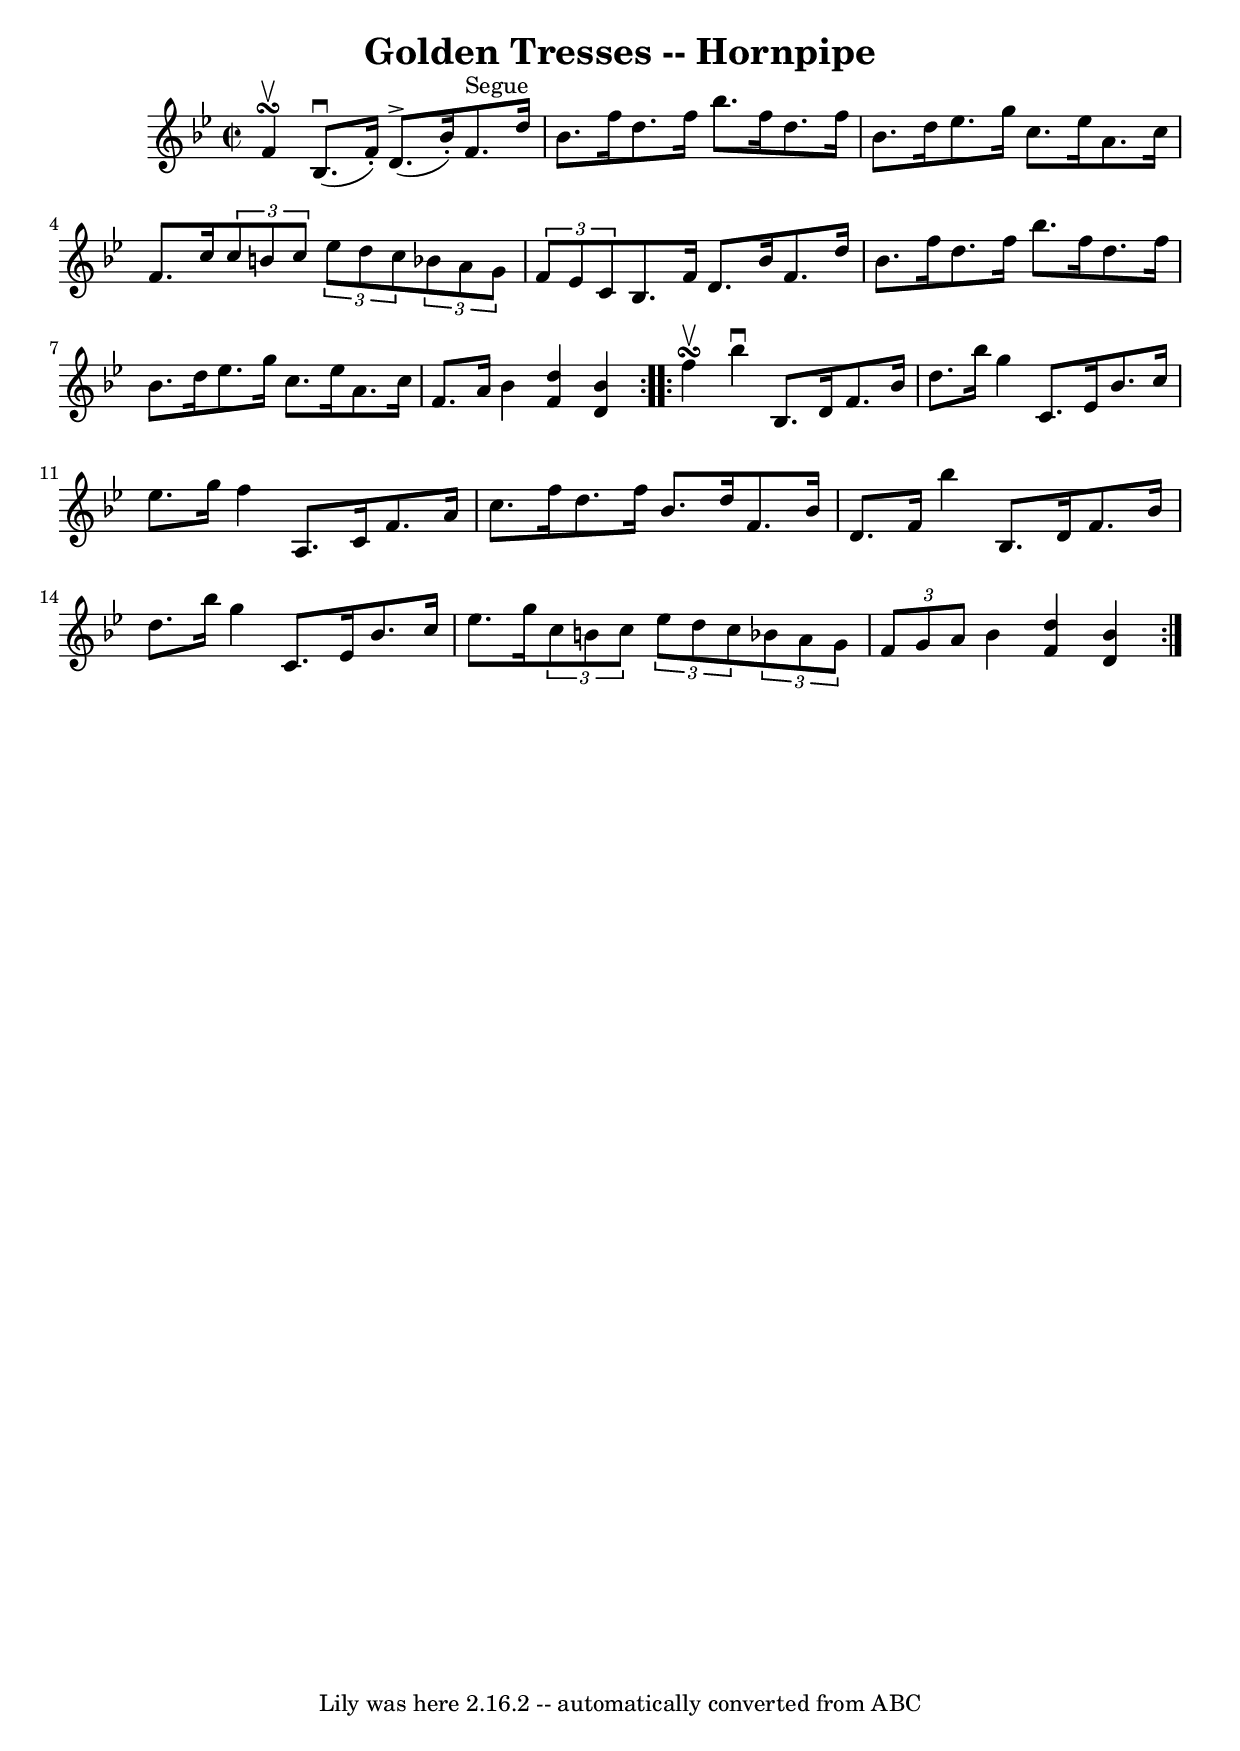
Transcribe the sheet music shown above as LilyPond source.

\version "2.16.2"
\include "Mammoth.ily"
\header {
	%% book = "Cole's 1000 Fiddle Tunes"
	crossRefNumber = "1"
	footnotes = ""
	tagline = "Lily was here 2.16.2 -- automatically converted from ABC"
	title = "Golden Tresses -- Hornpipe"
}
voicedefault =  {


\repeat volta 2 {
\override Staff.TimeSignature #'style = #'C
 \time 2/2 
\key bes \major f'4^\upbow\turn  |
 bes8. (^\downbow   
f'16 -.) d'8.^\accent(bes'16 -.) f'8.^"Segue" d''16 bes'8.  
 f''16  |
 d''8. f''16 bes''8. f''16 d''8. f''16    
bes'8. d''16  |
 ees''8. g''16 c''8. ees''16 a'8.    
c''16 f'8. c''16  |
 \times 2/3 { c''8 b'8 c''8  }   
\times 2/3 { ees''8 d''8 c''8  }   \times 2/3 { bes'!8 a'8 g'8  
}   \times 2/3 { f'8 ees'8 c'8  } |
 bes8. f'16 d'8.    
bes'16 f'8. d''16 bes'8. f''16  |
 d''8. f''16    
bes''8. f''16 d''8. f''16 bes'8. d''16  |
 ees''8.    
g''16 c''8. ees''16 a'8. c''16 f'8. a'16  |
 bes'4  
<< d''4 f'4   >> << bes'4 d'4   >> }     \repeat volta 2 { f''4 
^\upbow\turn  |
 bes''4^\downbow bes8. d'16 f'8. bes'16    
d''8. bes''16  |
 g''4 c'8. ees'16 bes'8. c''16    
ees''8. g''16  |
 f''4 a8. c'16 f'8. a'16 c''8.    
f''16  |
 d''8. f''16 bes'8. d''16 f'8. bes'16 d'8.   
 f'16  |
 bes''4 bes8. d'16 f'8. bes'16 d''8.    
bes''16  |
 g''4 c'8. ees'16 bes'8. c''16 ees''8.    
g''16  |
     \times 2/3 { c''8 b'8 c''8  }   \times 2/3 {   
ees''8 d''8 c''8  }   \times 2/3 { bes'!8 a'8 g'8  }   
\times 2/3 { f'8 g'8 a'8  } |
 bes'4  << d''4 f'4   >> <<  
 bes'4 d'4   >> }   
}

\score{
    <<

	\context Staff="default"
	{
	    \voicedefault 
	}

    >>
	\layout {
	}
	\midi {}
}
